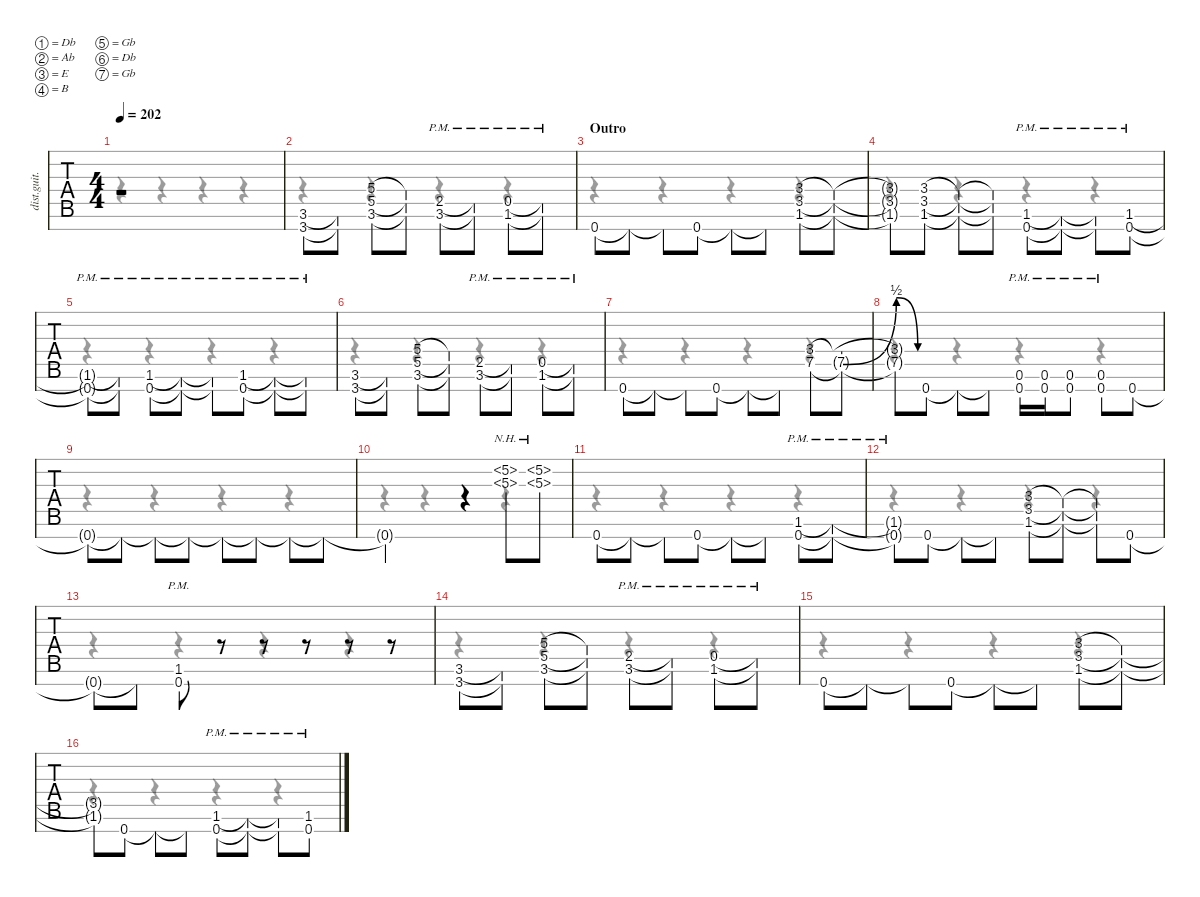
\defaultSystemsLayout 4
\hideDynamics
\bracketExtendMode nobrackets
\track ("Jesse Cash" "dist.guit.") {instrument distortionguitar}
\staff {tabs}
\tuning (Db4 Ab3 E3 B2 Gb2 Db2 Gb1)
\voice
\ts (4 4)
\tempo 202
\clef g2
\ks c
r.1{dy f} |
(3.6 3.7).8 (3.6{t} 3.7{t}).8 (5.4 5.5 3.6).8 (5.4{t} 5.5{t} 3.6{t}).8 (2.5{pm acc #} 3.6{pm}).8 (2.5{pm t acc #} 3.6{pm t}).8 (0.5{pm acc #} 1.6{pm}).8 (0.5{pm t acc #} 1.6{pm t}).8 |
\section ("" "Outro")
0.7{acc #}.8 0.7{t acc #}.8 0.7{t acc #}.8 0.7{acc #}.8 0.7{t acc #}.8 0.7{t acc #}.8 (3.4 3.5 1.6).8 (3.4{t} 3.5{t} 1.6{t}).8 |
(3.4{t} 3.5{t} 1.6{t}).8 (3.4 3.5 1.6).8 (3.4{t} 3.5{t} 1.6{t}).8 (3.4{t} 3.5{t} 1.6{t}).8 (1.6{pm} 0.7{pm acc #}).8 (1.6{pm t} 0.7{pm t acc #}).8 (1.6{pm t} 0.7{pm t acc #}).8 (1.6{pm} 0.7{pm acc #}).8 |
(1.6{pm t} 0.7{pm t acc #}).8 (1.6{pm t} 0.7{pm t acc #}).8 (1.6{pm} 0.7{pm acc #}).8 (1.6{pm t} 0.7{pm t acc #}).8 (1.6{pm t} 0.7{pm t acc #}).8 (1.6{pm} 0.7{pm acc #}).8 (1.6{pm t} 0.7{pm t acc #}).8 (1.6{pm t} 0.7{pm t acc #}).8 |
(3.6 3.7).8 (3.6{t} 3.7{t}).8 (5.4 5.5 3.6).8 (5.4{t} 5.5{t} 3.6{t}).8 (2.5{pm acc #} 3.6{pm}).8 (2.5{pm t acc #} 3.6{pm t}).8 (0.5{pm acc #} 1.6{pm}).8 (0.5{pm t acc #} 1.6{pm t}).8 |
0.7{acc #}.8 0.7{t acc #}.8 0.7{t acc #}.8 0.7{acc #}.8 0.7{t acc #}.8 0.7{t acc #}.8 (3.4 7.5{be (hold 0 0 60 0) acc #}).8 (3.4{t} 7.5{be (bend 0 0 60 2) t acc #}).8 |
(3.4{t} 7.5{be (release 0 2 60 0) t}).8 0.7{acc #}.8 0.7{t acc #}.8 0.7{t acc #}.8 (0.6{pm acc #} 0.7{pm acc #}).16 (0.6{pm acc #} 0.7{pm acc #}).16 (0.6{pm acc #} 0.7{pm acc #}).8 (0.6{pm acc #} 0.7{pm acc #}).8 0.7{acc #}.8 |
0.7{t acc #}.8 0.7{t acc #}.8 0.7{t acc #}.8 0.7{t acc #}.8 0.7{t acc #}.8 0.7{t acc #}.8 0.7{t acc #}.8 0.7{t acc #}.8 |
0.7{t acc #}.2 r.4 (5.2{nh acc #} 5.3{nh}).8 (5.2{nh acc #} 5.3{nh}).8 |
0.7{acc #}.8 0.7{t acc #}.8 0.7{t acc #}.8 0.7{acc #}.8 0.7{t acc #}.8 0.7{t acc #}.8 (1.6{pm} 0.7{pm acc #}).8 (1.6{pm t} 0.7{pm t acc #}).8 |
(1.6{pm t} 0.7{pm t acc #}).8 0.7{acc #}.8 0.7{t acc #}.8 0.7{t acc #}.8 (3.4 3.5 1.6).8 (3.4{t} 3.5{t} 1.6{t}).8 (3.4{t} 3.5{t} 1.6{t}).8 0.7{acc #}.8 |
0.7{t acc #}.8 0.7{t acc #}.8 (1.6{pm} 0.7{pm acc #}).8 r.8 r.8 r.8 r.8 r.8 |
(3.6 3.7).8 (3.6{t} 3.7{t}).8 (5.4 5.5 3.6).8 (5.4{t} 5.5{t} 3.6{t}).8 (2.5{pm acc #} 3.6{pm}).8 (2.5{pm t acc #} 3.6{pm t}).8 (0.5{pm acc #} 1.6{pm}).8 (0.5{pm t acc #} 1.6{pm t}).8 |
0.7{acc #}.8 0.7{t acc #}.8 0.7{t acc #}.8 0.7{acc #}.8 0.7{t acc #}.8 0.7{t acc #}.8 (3.4 3.5 1.6).8 (3.4{t} 3.5{t} 1.6{t}).8 |
(3.5{t} 1.6{t}).8 0.7{acc #}.8 0.7{t acc #}.8 0.7{t acc #}.8 (1.6{pm} 0.7{pm acc #}).8 (1.6{pm t} 0.7{pm t acc #}).8 (1.6{pm t} 0.7{pm t acc #}).8 (1.6{pm} 0.7{pm acc #}).8
\voice
\clef g2
\ottava regular
\simile none
\ks c
r.4{dy mf} r.4 r.4 r.4 |
r.4 r.4 r.4 r.4 |
r.4 r.4 r.4 r.4 |
r.4 r.4 r.4 r.4 |
r.4 r.4 r.4 r.4 |
r.4 r.4 r.4 r.4 |
r.4 r.4 r.4 r.4 |
r.4 r.4 r.4 r.4 |
r.4 r.4 r.4 r.4 |
r.4 r.4 r.4 r.4 |
r.4 r.4 r.4 r.4 |
r.4 r.4 r.4 r.4 |
r.4 r.4 r.4 r.4 |
r.4 r.4 r.4 r.4 |
r.4 r.4 r.4 r.4 |
r.4 r.4 r.4 r.4
